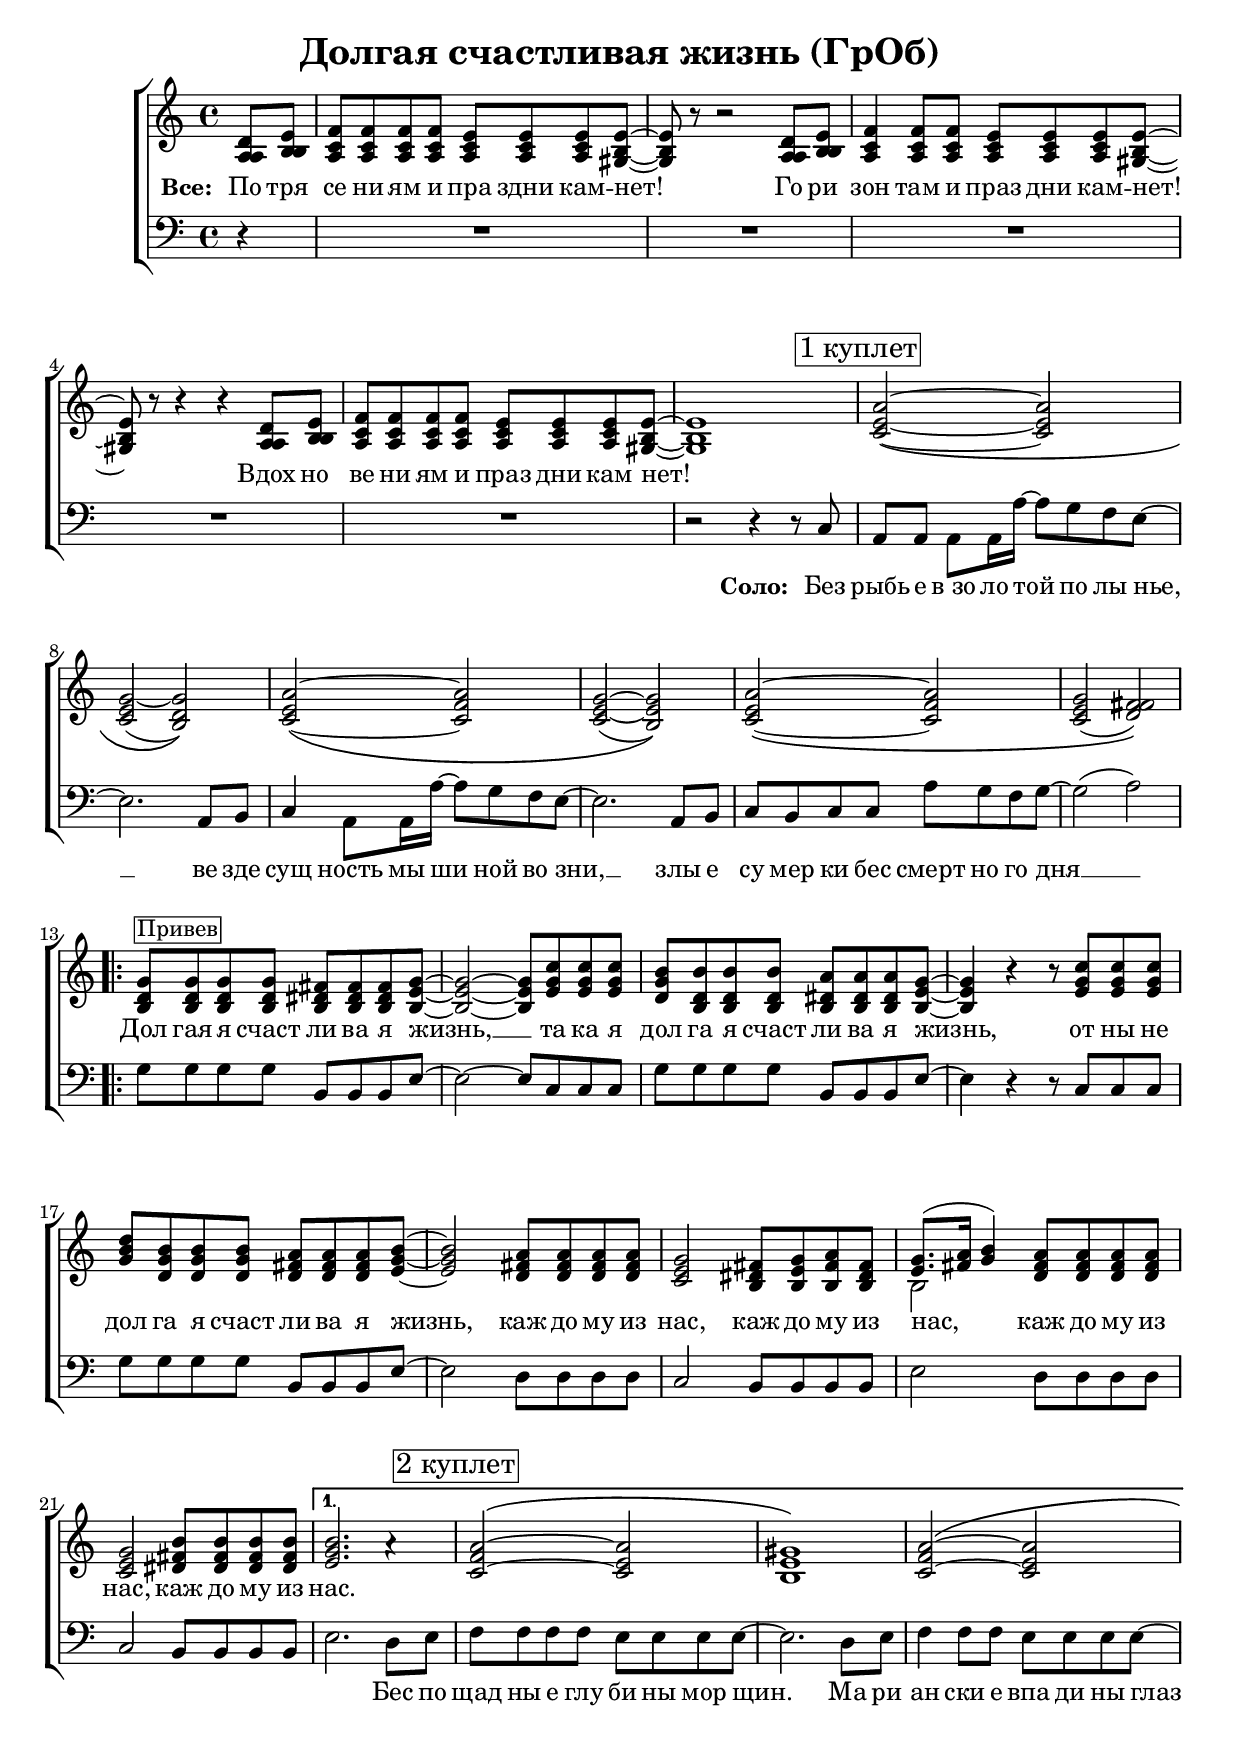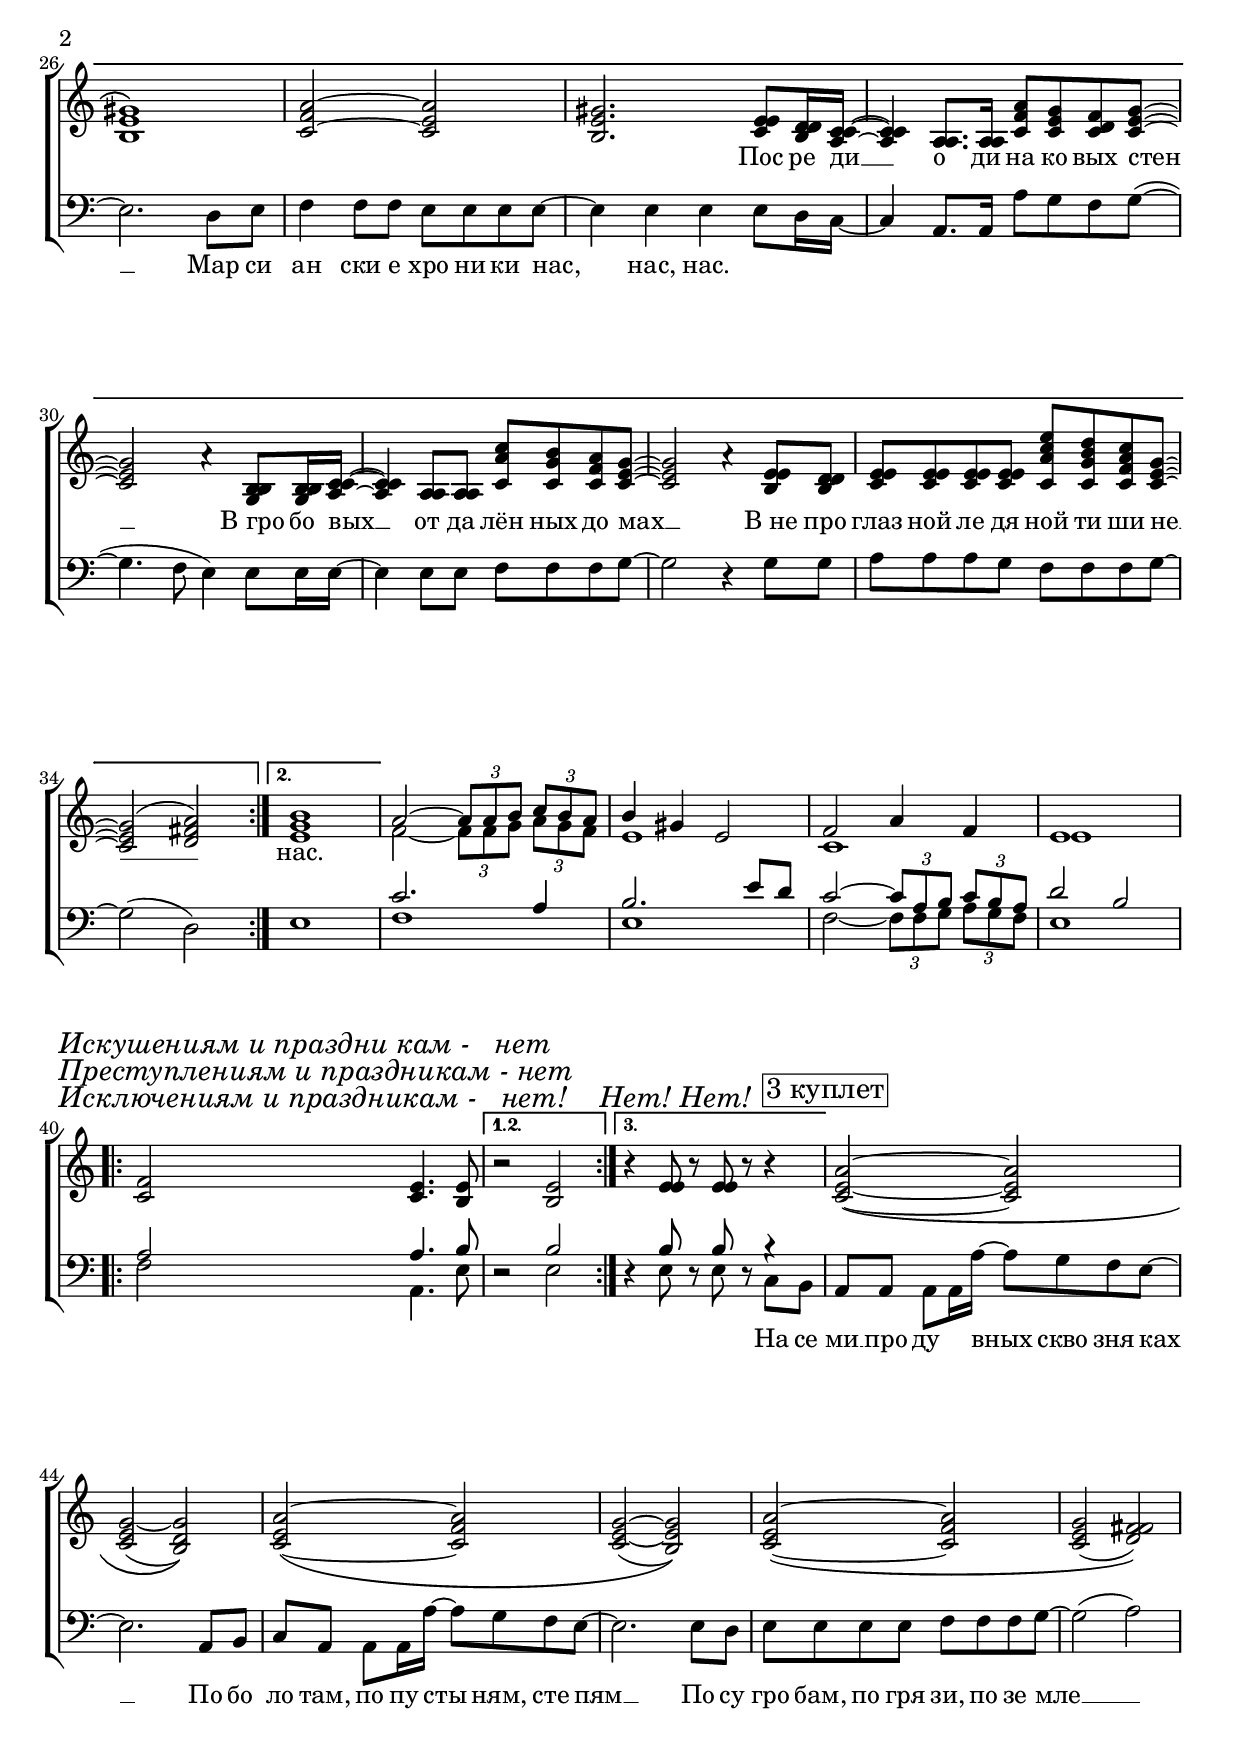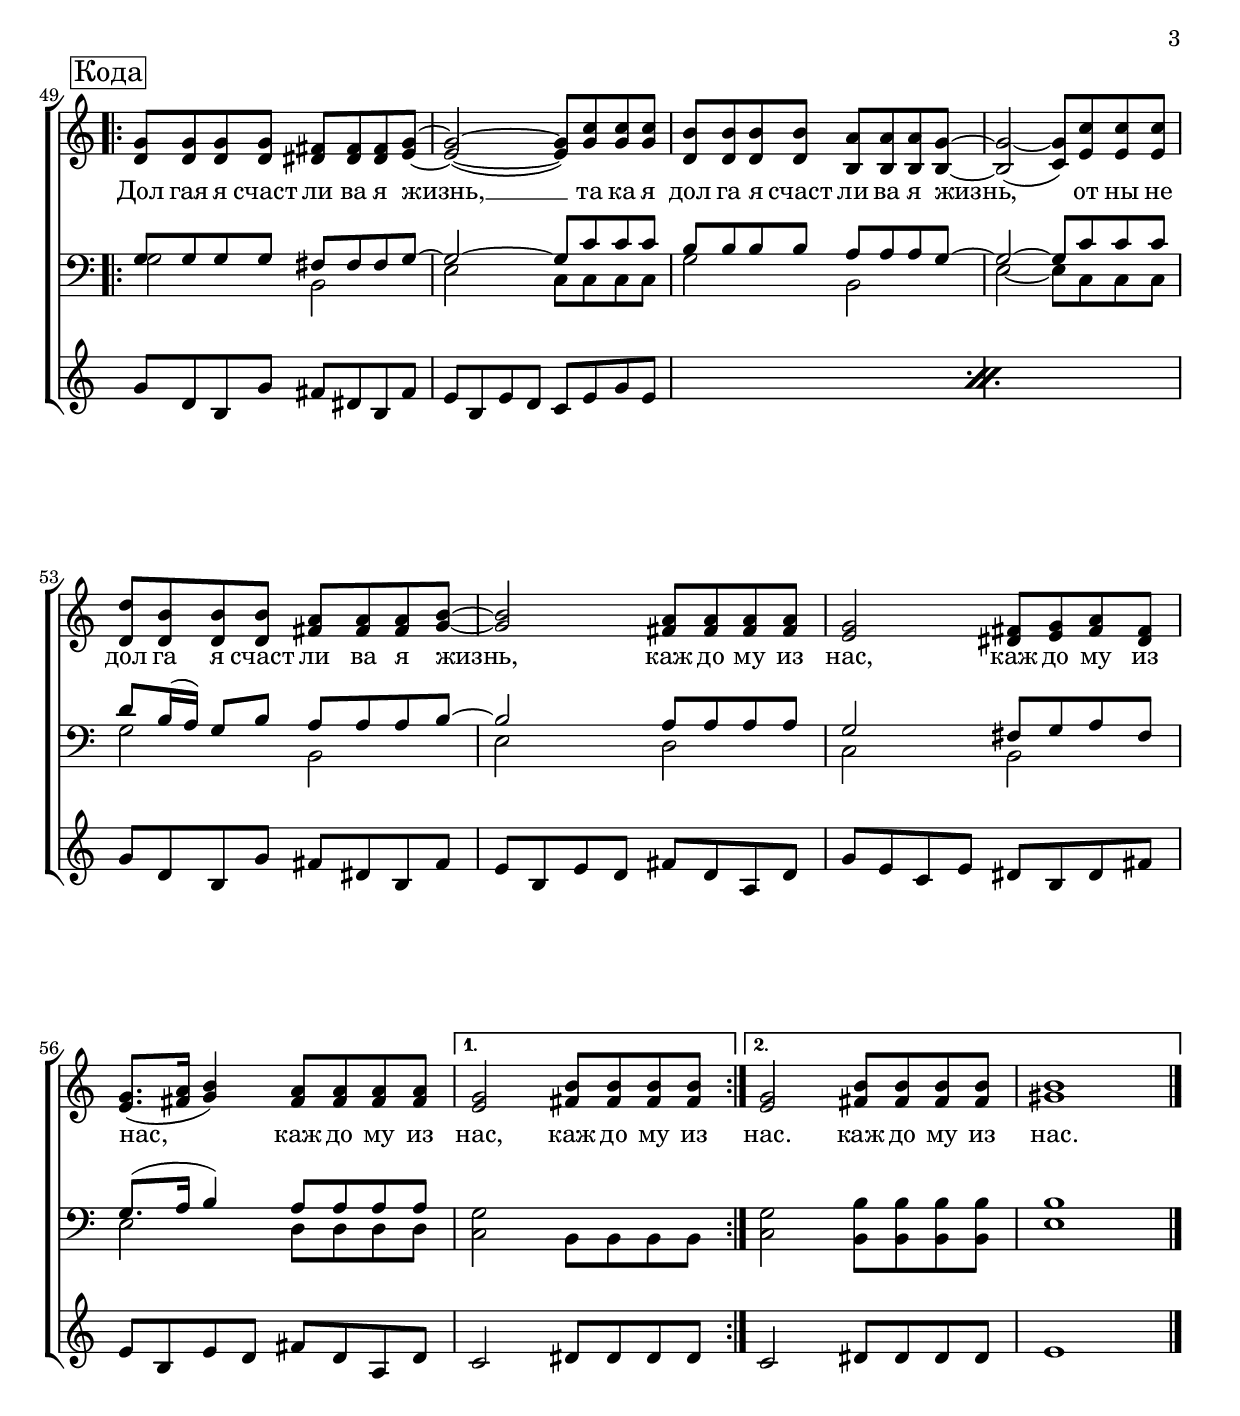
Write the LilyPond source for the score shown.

\version "2.18.0"  % necessary for upgrading to future LilyPond versions.

\header{
  title = "Долгая счастливая жизнь (ГрОб)"
}

global = {
  \key c \major
  \time 4/4
}

sopMusicChorus = \relative {
  g'8^\markup {\box "Привев"} g g g fis fis fis g~ | g2~ g8 c c c | b b b b a a a g~ |
  g4 r r8 c c c | d b b b a a a b~ | b2 a8 a a a | g2 fis8 g a fis |
  g8.( a16 b4) a8 a a a | g2 b8 b b b |
}

sopPreChorusMusic = \relative {
a'2~\( a | g~ g\) | a~\( a | g~ g\) |
  a~\( a | g( fis)\) | }

bassWordsThirdVerse = \markup \italic \column {
 "Искушениям и праздни кам -   нет"
 "Преступлениям и праздникам - нет"
 "Исключениям и праздникам -   нет!    Нет! Нет!"
}

sopMusic = \relative {
  \partial 4 d'8 e | f f f f e e e e~ | e r8 r2 d8 e | f4 f8 f e e e e~ | e r8 r4 r4 d8 e |
  f f f f e e e e~ | e1 | 
  \mark \markup  { \box "1 куплет"}
  \sopPreChorusMusic
  \repeat volta 2 { \sopMusicChorus }
  \alternative
  { {
    b'2. a4\rest | \mark \markup { \box "2 куплет"} a2~\( a | gis1\) | a2~\( a |
    gis1\) | a2~ a | gis2. e8 d16 c~ | c4  a8. a16 a'8 g f g~ | g2 a4\rest b,8 b16 c~ |
    c4 a8 a c' b a g~ | g2 a4\rest e8 d | e e e e e' d c g~ | g2( a) |
  }
  { b1 }
  }
  a2~ \tuplet 3/2 4 { a8 a b c b a } | b4 gis e2 | f a4 f | e1 |
  \repeat volta 3 { f2 \mark \markup { \bassWordsThirdVerse } e4. e8 | }
  \alternative {{r2 e}{r4 e8 r e r r4}}
  \mark \markup  { \box "3 куплет"}
  \sopPreChorusMusic
  \pageBreak
  \repeat volta 2 {
    \mark \markup { \box "Кода"}
    g8 g g g fis fis fis g~ | g2~ g8 c c c | b b b b a a a g~ |
    g2~ g8 c c c | d b b b a a a b~ | b2 a8 a a a | g2 fis8 g a fis |
    g8.( a16 b4) a8 a a a | }
  \alternative {{g2 b8 b b b}{g2 b8 b b b | b1}}
}

altoMusicChorus = \relative {
  d'8 d d d dis dis dis e~ | e2~ e8 g g g | g d d d dis dis dis e~ |
  e4 r r8 g g g | b g g g fis fis fis g~ | g2 fis8 fis fis fis | e2 dis8 e fis dis |
  e8.( fis16 g4) fis8 fis fis fis | e2 fis8 fis fis fis |  
}

altoPreChorusMusic = \relative {
e'2~\( e | e( d)\) | e~\( f | e~ e\) |
  e\( f | e( fis)\) | 
}

altoMusic = \relative {
  \partial 4 a8  b | c c c c c c c b~ | b r8 r2 a8 b | c4 c8 c c c c b~ | b r8 r4 r4 a8 b |
  c c c c c c c  b~ | b1 |
  \altoPreChorusMusic
  \repeat volta 2 {  \altoMusicChorus }
  \alternative
  { {                  
    g'2. s4 | f2\( e | e1\) | f2\( e |
    e1 | f2 e | e2. e8 d16 c~ | c4  a8. a16 f'8 e d e | e2 s4 b8 b16 c~ |
    a4 a8 a a' g f e~ | e2 s4  e8 d | e e e e <c' a> <b g> <a f> e~ | e2 fis |
  }                
  { g1 }
  }
  << { \voiceOne s1 s1 s1 s1 } \new Voice { \voiceTwo f2~ \tuplet 3/2 4 { f8 f g a g f } | e1 | c | e | } >> \oneVoice
   { \repeat volta 3 { c2 c4. b8 | }
  \alternative {{r2 b}{ r4 e8 r e r r4}}
  }
  \altoPreChorusMusic
  \repeat volta 2 {
    d8 d d d  dis dis dis e~ | e2( e8) g g g | d d d d b b b b~ |
    b2( c8) e e e | d d d d fis fis fis g~ | g2 fis8 fis fis fis | e2 dis8 e fis dis |
    e8.( fis16 g4) fis8 fis fis fis | }
  \alternative {{e2 fis8 fis fis fis} {e2 fis8 fis fis fis | gis1}}

}

tenorMusicChorus = \relative {
  b8 b b b b b b b~ | b2~ b8 e e e | d b b b b b b b~ |
  b4 r r8 e e e | g d d d d d d e~ | e2 d8 d d d | c2 b8 b b b |
  << { \voiceOne s2 } \new Voice { \voiceTwo b2~ } >> d8 d d d | c2 dis8 dis dis dis |
}

tenorPreChorusMusic = \relative {
 \stemUp { c'2~\( c | c( b)\) | c~\( c | c( b)\) |
  c~\( c | c( d)\) |  }
}

tenorMusic = \relative {
  \partial 4 a8 b | a a a a a a a gis~ | gis r8 r2 a8 b | a4 a8 a a a a gis~ | gis r8 r4 r4 a8 b | 
  a a a a a a a gis~ | gis1 | 
  \tenorPreChorusMusic
  \repeat volta 2 { \tenorMusicChorus }
  \alternative
  { {
    e'2. s4 | c2\( c | b1\) | c2\( c |
    b1 | c2~ c | b2. c8 b16 a~ | a4 a8. a16 c8 c c c | c2 s4 g8 g16 a~ |
    c4 a8 a c c c c~ | c2 s4 b8 b | c c c c c c c c~ | c2( d) |
  }
  { e1 }
  }
  %% moved to bass staff
  s1 s1 s1 s1 |
  \repeat volta 3 { s1 }
  \alternative {{s1}{s1}}
  \tenorPreChorusMusic 
  <<
  \new Staff \with {midiInstrument = #"clarinet"} {
  \once \omit Staff.TimeSignature
  \repeat volta 2 {
  \repeat percent 2 { g8 d b g' fis dis b fis' | e b e d c e g e |}
   g8 d b g' fis dis b fis' | e b e d fis d a d | g e c e dis b dis fis | e b e d fis d a d |
  }
  \alternative{{ c2 dis8 dis dis dis} { c2 dis8 dis dis dis | e1 }}
  }
  >>
}

baseMusicChorus = \relative {
  g8 g g g b, b b e~ | e2~ e8 c c c | g' g g g b, b b e~ |
  e4 r r8 c c c| g' g g g b, b b e~ | e2 d8 d d d | c2 b8 b b b |
  e2 d8 d d d | c2 b8 b b b | 
}



bassMusic = \relative {
  \partial 4 d4\rest | R1*4 |
  | R1 | r2 r4 r8 c8 | a a a a16 a'~ a8 g f e~ | e2. a,8 b | c4 a8 a16 a'~ a8 g f e~ | e2. a,8 b |
  c b c c a' g f g~ | g2( a) | 
  \repeat volta 2 { \baseMusicChorus }
  \alternative
  { {
  e2. d8 e | f f f f e e e8 e8~ | e2. d8 e | f4 f8 f e e e e~ |
  e2. d8 e | f4 f8 f e e e e~ | e4 e e e8 d16 c~ | c4  a8. a16 a'8 g f g~( | g4. f8 e4) e8 e16 e~ |
  e4 e8 e f f f g~ | g2 r4 g8 g | a a a g f f f g~ | g2( d) |
  }
  {
  e1
  }
  }
  << { \voiceTwo  { f1 | e | f2~ \tuplet 3/2 4 { f8 f g a g f } | e1 | }
     \repeat volta 3 {f2 a,4. e'8|}
     \alternative {{ s2 e }{ s4 e8 s e s c8 b | }}}
  %% tenor temporarily moved to bass clef
  \new Voice { \voiceOne  { c'2. a4 | b2. e8 d | c2~ \tuplet 3/2 4 { c8 a b c b a } | d2 b | }
    \repeat volta 3 { a2 a4. b8|}
  \alternative {{d,2\rest b' }{d,4\rest b'8 d,\rest b' d,\rest b'4\rest}}
  }>> \oneVoice
  a,8 a a a16 a'~ a8 g f e~ | e2. a,8 b | c a  a a16 a'~ a8 g f e~ | e2. e8 d |
  e e e e f f f g~| g2( a) | 
  % Chorus
  \repeat volta 2 { <<\voiceOne {
  g8 g g g fis fis fis g~ | g2~ g8 c c c | b b b b  a a a g~ |
  g2~ g8 c c c| d b16( a) g8 b a a a b~ | b2 a8 a a a | g2 fis8 g a fis | g8.( a16 b4) a8 a a a | }
    \new Voice {\voiceTwo
      g2 b, | e c8 c c c | g'2 b, | e~ e8 c c c | g'2 b, | e d | c b | e d8 d d d 
    } >> \oneVoice }
  \alternative {
    { <<{\stemDown {c2 b8 b b b}} {g'2 s2}>> | }
    { <<{g2 b,8 b b b | e1} {c2 b'8 b b b | b1}>> }
  }
}

chorusWords = \lyricmode {
 { Дол гая я счаст ли ва я жизнь, __ та ка я дол га я счаст ли ва я жизнь,
 от ны не дол га я счаст ли ва я жизнь, каж до му из нас, каж до му из
 нас, каж до му из нас, каж до му из нас. }
}

bassFirstVerseWords =  \lyricmode {
 Без рыбь е в_зо ло той по лы нье, __ ве зде сущ ность мы ши ной во зни, __ злы е
 cу мер ки бес смерт но го дня __ 
}

bassWords =  \lyricmode {
 \set stanza = "Соло: "
 Без рыбь е в_зо ло той по лы нье, __ ве зде сущ ность мы ши ной во зни, __ злы е
 cу мер ки бес смерт но го дня __ 
 "" "" "" "" "" "" "" "" "" "" "" "" "" "" ""
 "" "" "" "" "" "" "" "" "" "" "" "" "" "" ""
 "" "" "" "" "" "" "" "" "" "" "" "" "" "" ""
 "" "" "" "" ""
 Бес по щад ны е глу би ны мор щин.
 Ма ри ан ски е впа ди ны глаз __
 Мар си ан ски е хро ни ки нас, нас, нас.
 "" "" "" "" "" "" "" "" "" "" "" "" "" "" ""
 "" "" "" "" "" "" "" "" "" "" "" "" "" "" ""
 "" "" "" "" "" "" "" "" "" "" "" "" "" ""
 На се ми __ про ду_"" вных скво зня ках __
 По бо ло там, по пу сты ням, сте пям __
 По су гро бам, по гря зи, по зе мле __
}

everybodyWords = \lyricmode {
\set stanza = "Все: "
  По тря се ни ям и пра здни кам -- нет!
  Го ри зон там и праз дни кам -- нет!
  Вдох но ве ни ям и праз дни кам нет!
"" "" "" "" "" ""
\chorusWords
 "" "" "" "" "" ""
 Пос ре ди __ о ди на ко вых стен __
 В_гро бо вых __ от да лён ных до мах __
 В_не про глаз ной ле дя ной ти ши не __
 нас.
"" "" "" "" "" "" "" "" "" "" "" "" "" "" ""
"" "" "" "" "" "" "" "" "" ""
\chorusWords каж до му из нас.
}

\score {
  \layout {
  }
  \new ChoirStaff
  <<
    \new Staff = "women"
    <<
      \new Voice = "sopranos" {
      <<
        \global
        \sopMusic
        \altoMusic
        \tenorMusic
      >>
      \bar "|."
      }
    >>
    \new Lyrics = "everybody" \with { alignBelowContext = "women" }
    \new Staff = "men"
    <<
      \clef bass
      \new Voice = "basses" {
        <<
          \global \bassMusic
        >>
      }
    >>
    \new Lyrics = "basses"
    \context Lyrics = "everybody" \lyricsto "sopranos" \everybodyWords
    \context Lyrics = "basses" \lyricsto "basses" \bassWords
  >>
}

\score {
  \midi { \tempo 4= 98 }
  \unfoldRepeats
  \new ChoirStaff <<
    \new Staff = "women" \with {midiInstrument = #"clarinet"} <<
      \new Voice = "sopranos" {
      <<
        \global
        \sopMusic
        \altoMusic
        \tenorMusic
      >>
      }
    >>
    \new Staff = "men" \with {midiInstrument = #"cello"}  <<
      \clef bass
      \new Voice = "basses" {
        <<
          \global \bassMusic
        >>
      }
    >>
  >>
}
